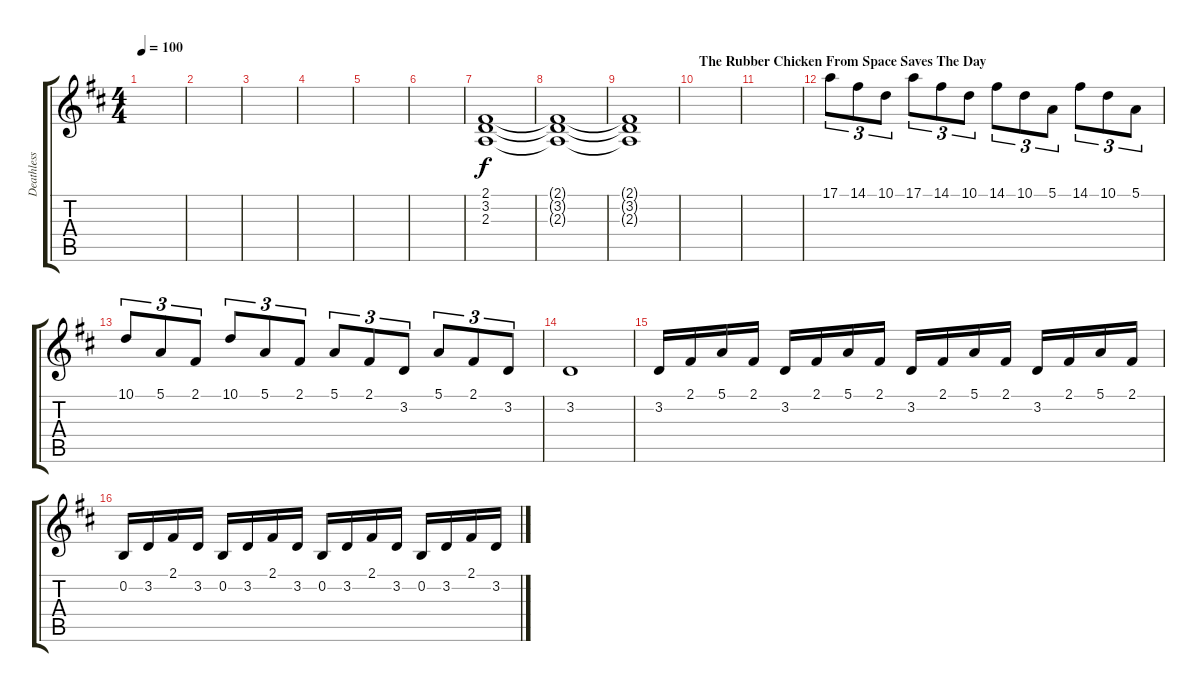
\track ("Deathless Horsie (Keyboards - high)" "Deathless ") {instrument synthbrass1}
\staff {score tabs}
\tuning (E4 B3 G3 D3 A2 E2) {hide}
\ts (4 4)
\tempo 100
\clef g2
\ks d
|
|
|
|
|
|
(2.1 3.2 2.3).1 |
(2.1{t} 3.2{t} 2.3{t}).1 |
(2.1{t} 3.2{t} 2.3{t}).1 |
\section ("" "The Rubber Chicken From Space Saves The Day")
|
|
17.1.8{tu (3 2)} 14.1.8{tu (3 2)} 10.1.8{tu (3 2)} 17.1.8{tu (3 2)} 14.1.8{tu (3 2)} 10.1.8{tu (3 2)} 14.1.8{tu (3 2)} 10.1.8{tu (3 2)} 5.1.8{tu (3 2)} 14.1.8{tu (3 2)} 10.1.8{tu (3 2)} 5.1.8{tu (3 2)} |
10.1.8{tu (3 2)} 5.1.8{tu (3 2)} 2.1.8{tu (3 2)} 10.1.8{tu (3 2)} 5.1.8{tu (3 2)} 2.1.8{tu (3 2)} 5.1.8{tu (3 2)} 2.1.8{tu (3 2)} 3.2.8{tu (3 2)} 5.1.8{tu (3 2)} 2.1.8{tu (3 2)} 3.2.8{tu (3 2)} |
3.2.1 |
3.2.16 2.1.16 5.1.16 2.1.16 3.2.16 2.1.16 5.1.16 2.1.16 3.2.16 2.1.16 5.1.16 2.1.16 3.2.16 2.1.16 5.1.16 2.1.16 |
0.2.16 3.2.16 2.1.16 3.2.16 0.2.16 3.2.16 2.1.16 3.2.16 0.2.16 3.2.16 2.1.16 3.2.16 0.2.16 3.2.16 2.1.16 3.2.16
